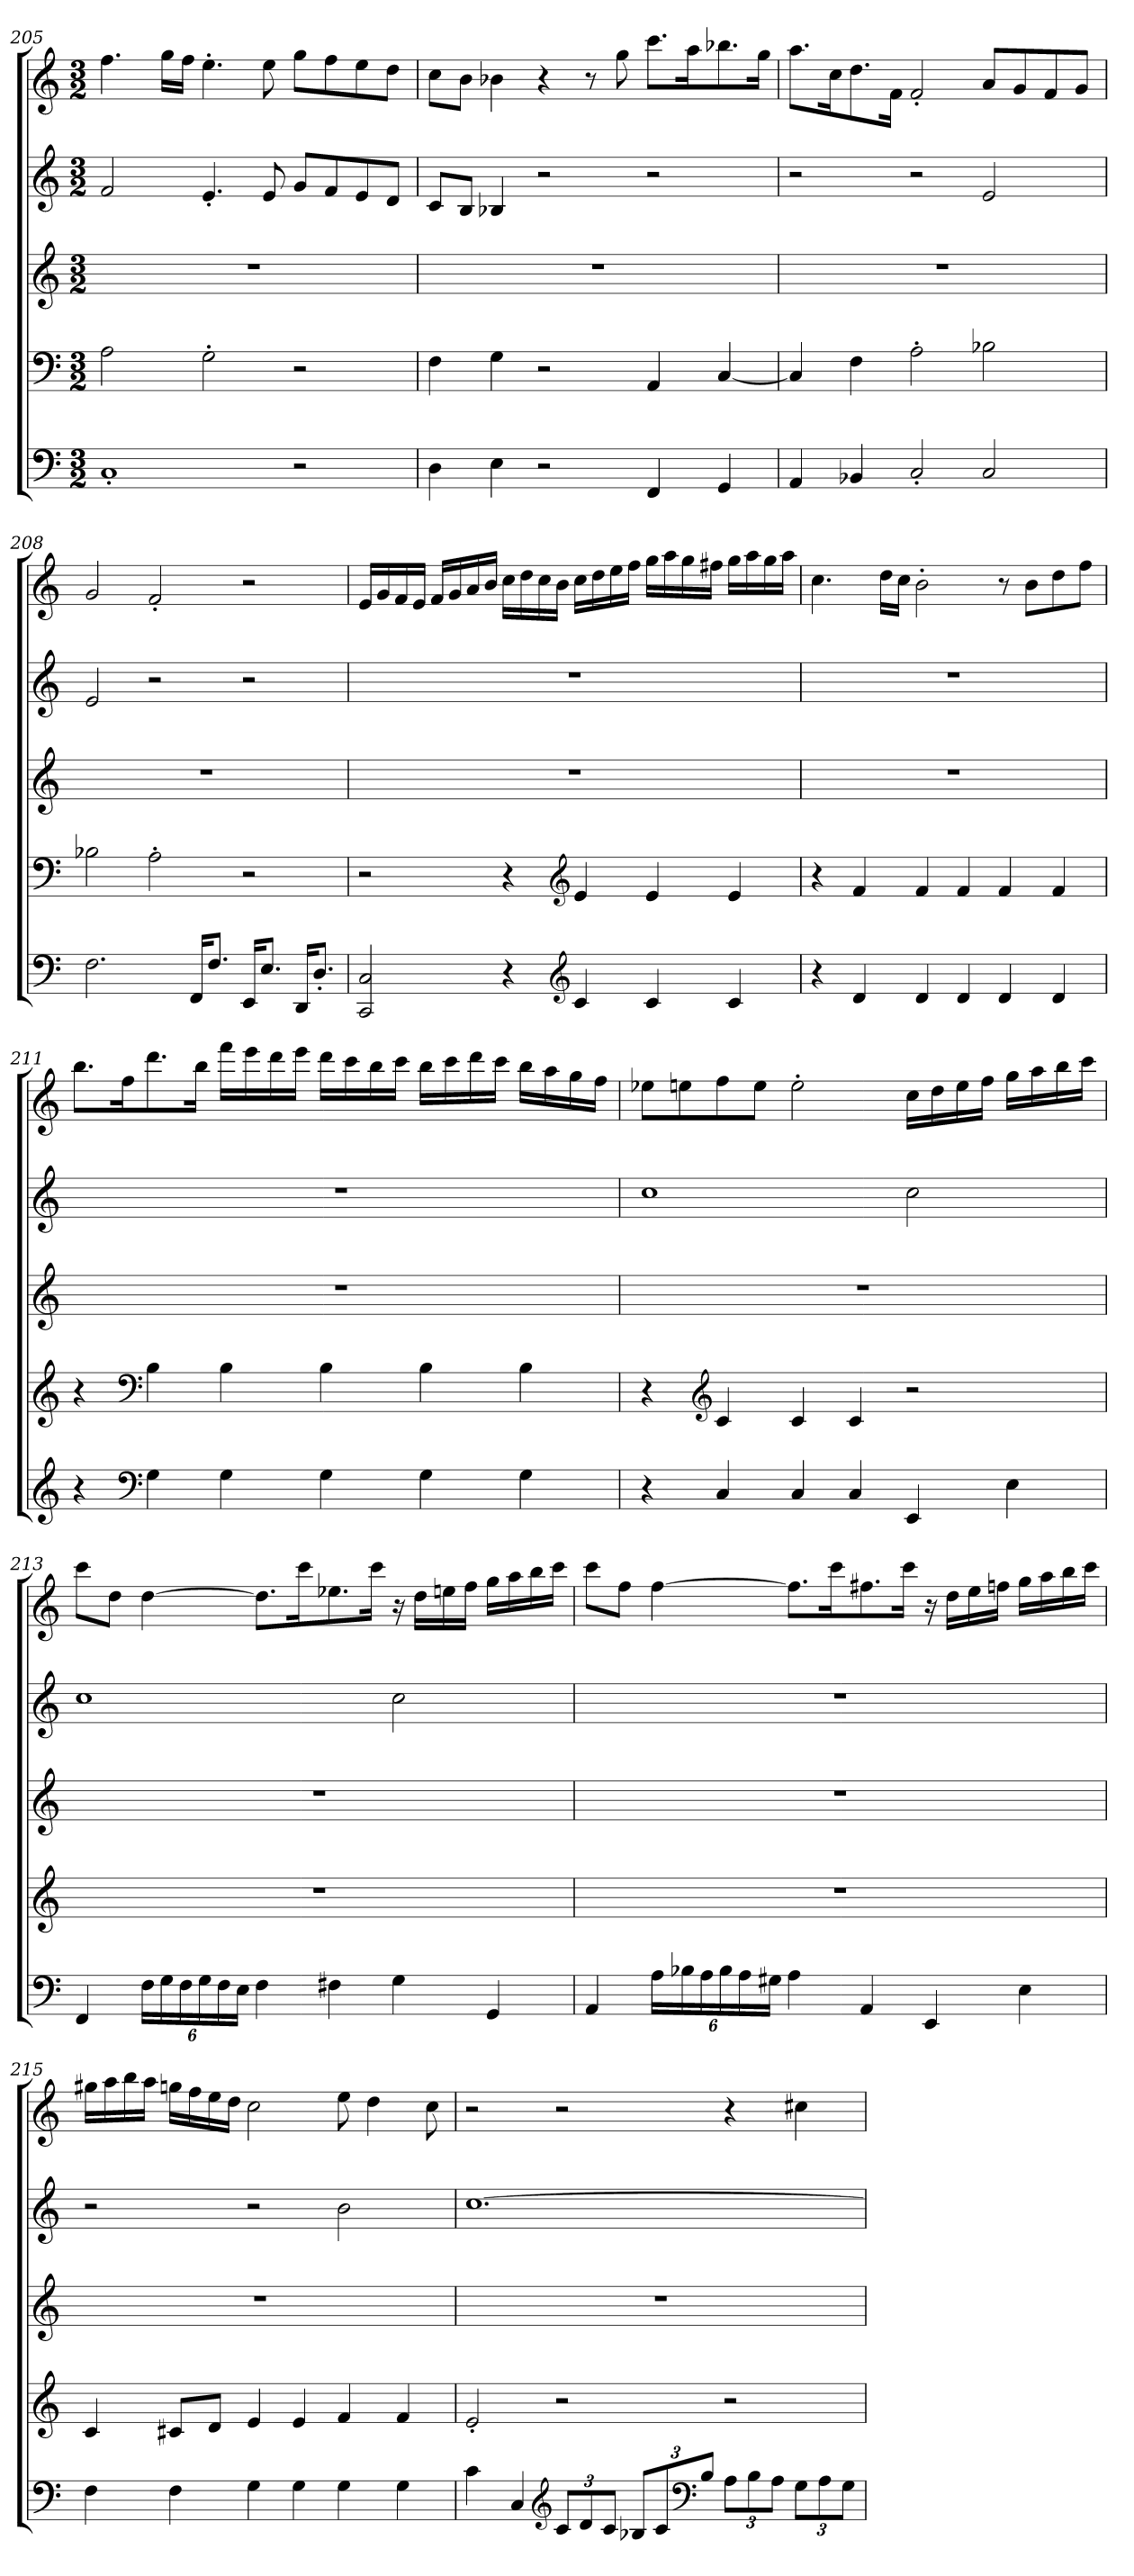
**kern	**kern	**kern	**kern	**kern
*part5	*part4	*part3	*part2	*part1
*staff5	*staff4	*staff3	*staff2	*staff1
*clefF4	*clefF4	*clefG2	*clefG2	*clefG2
*k[]	*k[]	*k[]	*k[]	*k[]
*M3/2	*M3/2	*M3/2	*M3/2	*M3/2
*MM77	*MM77	*MM77	*MM77	*MM77
=205	=205	=205	=205	=205
1C'	2A\	1.r	2f/	4.ff\
.	.	.	.	16gg\LL
.	.	.	.	16ff\JJ
.	2G'\	.	4.e'/	4.ee'\
.	.	.	8e/	8ee\
2r	2r	.	8g/L	8gg\L
.	.	.	8f/	8ff\
.	.	.	8e/	8ee\
.	.	.	8d/J	8dd\J
!!LO:LB:g=z
=206	=206	=206	=206	=206
*	*	*	*	*MM77
4D\	4F\	1.r	8c/L	8cc\L
.	.	.	8B/J	8b\J
4E\	4G\	.	4B-X/	4b-X\
2r	2r	.	2r	4r
.	.	.	.	8r
.	.	.	.	8gg\
4FF/	4AA/	.	2r	8.ccc\L
.	.	.	.	16aa\K
4GG/	[4C/	.	.	8.bb-X\
*	*	*	*	*MM74
.	.	.	.	16gg\Jk
=207	=207	=207	=207	=207
*	*	*	*	*MM77
4AA/	4C/]	1.r	2r	8.aa\L
.	.	.	.	16cc\K
4BB-X/	4F\	.	.	8.dd\
.	.	.	.	16f\Jk
2C'/	2A'\	.	2r	2f'/
2C/	2B-X\	.	2e/	8a/L
.	.	.	.	8g/
.	.	.	.	8f/
.	.	.	.	8g/J
=208	=208	=208	=208	=208
2.F\	2B-X\	1.r	2e/	2g/
*	*	*	*	*MM73
.	2A'\	.	2r	2f'/
16FF/KL	.	.	.	.
8.F/J	.	.	.	.
16EE/KL	2r	.	2r	2r
8.E/J	.	.	.	.
16DD/KL	.	.	.	.
8.D'/J	.	.	.	.
!!LO:PB:g=z
=209	=209	=209	=209	=209
*	*	*	*	*MM77
2CC/ 2C/	2r	1.r	1.r	16e/LL
.	.	.	.	16g/
.	.	.	.	16f/
.	.	.	.	16e/JJ
.	.	.	.	16f/LL
.	.	.	.	16g/
.	.	.	.	16a/
.	.	.	.	16b/JJ
4r	4r	.	.	16cc\LL
.	.	.	.	16dd\
.	.	.	.	16cc\
.	.	.	.	16b\JJ
*clefG2	*clefG2	*	*	*
4c/	4e/	.	.	16cc\LL
.	.	.	.	16dd\
.	.	.	.	16ee\
.	.	.	.	16ff\JJ
4c/	4e/	.	.	16gg\LL
.	.	.	.	16aa\
.	.	.	.	16gg\
.	.	.	.	16ff#X\JJ
4c/	4e/	.	.	16gg\LL
.	.	.	.	16aa\
.	.	.	.	16gg\
.	.	.	.	16aa\JJ
=210	=210	=210	=210	=210
*	*	*	*	*MM77
4r	4r	1.r	1.r	4.cc\
4d/	4f/	.	.	.
.	.	.	.	16dd\LL
.	.	.	.	16cc\JJ
4d/	4f/	.	.	2b'\
4d/	4f/	.	.	.
4d/	4f/	.	.	8r
.	.	.	.	8b\L
4d/	4f/	.	.	8dd\
.	.	.	.	8ff\J
!!LO:LB:g=z
=211	=211	=211	=211	=211
*	*	*	*	*MM77
4r	4r	1.r	1.r	8.bb\L
.	.	.	.	16ff\K
*clefF4	*clefF4	*	*	*
4G\	4B\	.	.	8.ddd\
.	.	.	.	16bb\Jk
4G\	4B\	.	.	16fff\LL
.	.	.	.	16eee\
.	.	.	.	16ddd\
.	.	.	.	16eee\JJ
4G\	4B\	.	.	16ddd\LL
.	.	.	.	16ccc\
.	.	.	.	16bb\
.	.	.	.	16ccc\JJ
4G\	4B\	.	.	16bb\LL
.	.	.	.	16ccc\
.	.	.	.	16ddd\
.	.	.	.	16ccc\JJ
4G\	4B\	.	.	16bb\LL
.	.	.	.	16aa\
.	.	.	.	16gg\
.	.	.	.	16ff\JJ
=212	=212	=212	=212	=212
4r	4r	1.r	1cc	8ee-X\L
.	.	.	.	8een\
*	*clefG2	*	*	*
4C/	4c/	.	.	8ff\
.	.	.	.	8ee\J
4C/	4c/	.	.	2ee'\
4C/	4c/	.	.	.
4EE/	2r	.	2cc\	16cc\LL
.	.	.	.	16dd\
.	.	.	.	16ee\
.	.	.	.	16ff\JJ
4E\	.	.	.	16gg\LL
.	.	.	.	16aa\
.	.	.	.	16bb\
.	.	.	.	16ccc\JJ
!!LO:PB:g=z
=213	=213	=213	=213	=213
*	*	*	*	*MM77
4FF/	1.r	1.r	1cc	8ccc\L
.	.	.	.	8dd\J
*Xbrackettup	*	*	*	*
24F\LL	.	.	.	[4dd\
24G\	.	.	.	.
24F\	.	.	.	.
24G\	.	.	.	.
24F\	.	.	.	.
24E\JJ	.	.	.	.
4F\	.	.	.	8.dd\L]
.	.	.	.	16ccc\K
4F#X\	.	.	.	8.ee-X\
.	.	.	.	16ccc\Jk
4G\	.	.	2cc\	16r
.	.	.	.	16dd\LL
.	.	.	.	16een\
.	.	.	.	16ff\JJ
4GG/	.	.	.	16gg\LL
.	.	.	.	16aa\
.	.	.	.	16bb\
*	*	*	*	*MM76
.	.	.	.	16ccc\JJ
!!LO:LB:g=z
=214	=214	=214	=214	=214
*	*	*	*	*MM77
4AA/	1.r	1.r	1.r	8ccc\L
.	.	.	.	8ff\J
24A\LL	.	.	.	[4ff\
24B-X\	.	.	.	.
24A\	.	.	.	.
24B-\	.	.	.	.
24A\	.	.	.	.
24G#X\JJ	.	.	.	.
4A\	.	.	.	8.ff\L]
.	.	.	.	16ccc\K
4AA/	.	.	.	8.ff#X\
.	.	.	.	16ccc\Jk
4EE/	.	.	.	16r
.	.	.	.	16dd\LL
.	.	.	.	16ee\
.	.	.	.	16ffn\JJ
4E\	.	.	.	16gg\LL
.	.	.	.	16aa\
.	.	.	.	16bb\
*	*	*	*	*MM76
.	.	.	.	16ccc\JJ
=215	=215	=215	=215	=215
*	*	*	*	*MM77
4F\	4c/	1.r	2r	16gg#X\LL
.	.	.	.	16aa\
.	.	.	.	16bb\
.	.	.	.	16aa\JJ
4F\	8c#X/L	.	.	16ggn\LL
.	.	.	.	16ff\
.	8d/J	.	.	16ee\
.	.	.	.	16dd\JJ
4G\	4e/	.	2r	2cc\
4G\	4e/	.	.	.
4G\	4f/	.	2b\	8ee\
.	.	.	.	4dd\
4G\	4f/	.	.	.
.	.	.	.	8cc\
!!LO:PB:g=z
=216	=216	=216	=216	=216
4c\	2e'/	1.r	[1.cc	2r
4C/	.	.	.	.
*clefG2	*	*	*	*
12c/L	2r	.	.	2r
12d/	.	.	.	.
12c/J	.	.	.	.
12B-X/L	.	.	.	.
12c/	.	.	.	.
*clefF4	*	*	*	*
12B-/J	.	.	.	.
12A\L	2r	.	.	4r
12B-\	.	.	.	.
12A\J	.	.	.	.
12G\L	.	.	.	4cc#X\
12A\	.	.	.	.
12G\J	.	.	.	.
=	=	=	=	=
*-	*-	*-	*-	*-
